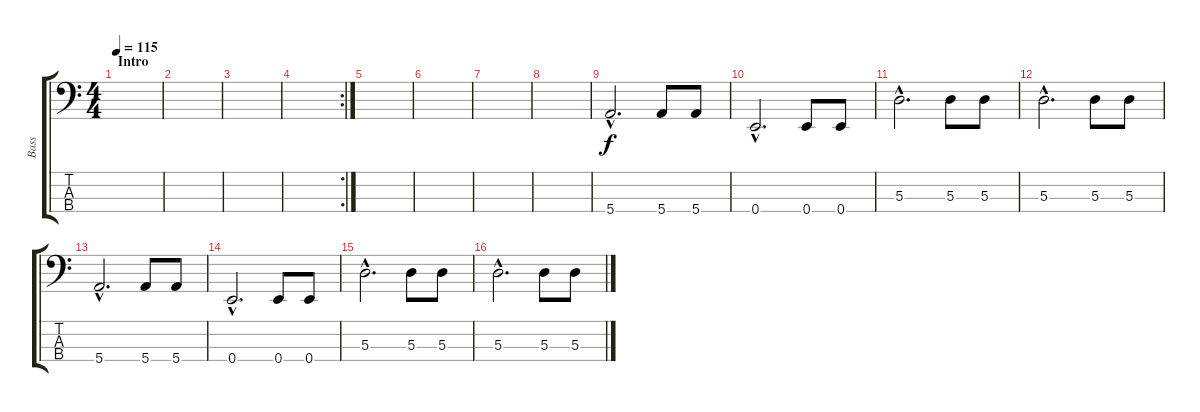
\track ("Bass" "Bass") {instrument electricbassfinger}
\staff {score tabs}
\tuning (G2 D2 A1 E1) {hide}
\ts (4 4)
\section ("" "Intro")
\tempo 115
\clef f4
\ks c
|
|
|
\rc 2
|
|
|
|
|
5.4{hac}.2{d} 5.4.8 5.4.8 |
0.4{hac}.2{d} 0.4.8 0.4.8 |
5.3{hac}.2{d} 5.3.8 5.3.8 |
5.3{hac}.2{d} 5.3.8 5.3.8 |
5.4{hac}.2{d} 5.4.8 5.4.8 |
0.4{hac}.2{d} 0.4.8 0.4.8 |
5.3{hac}.2{d} 5.3.8 5.3.8 |
5.3{hac}.2{d} 5.3.8 5.3.8
